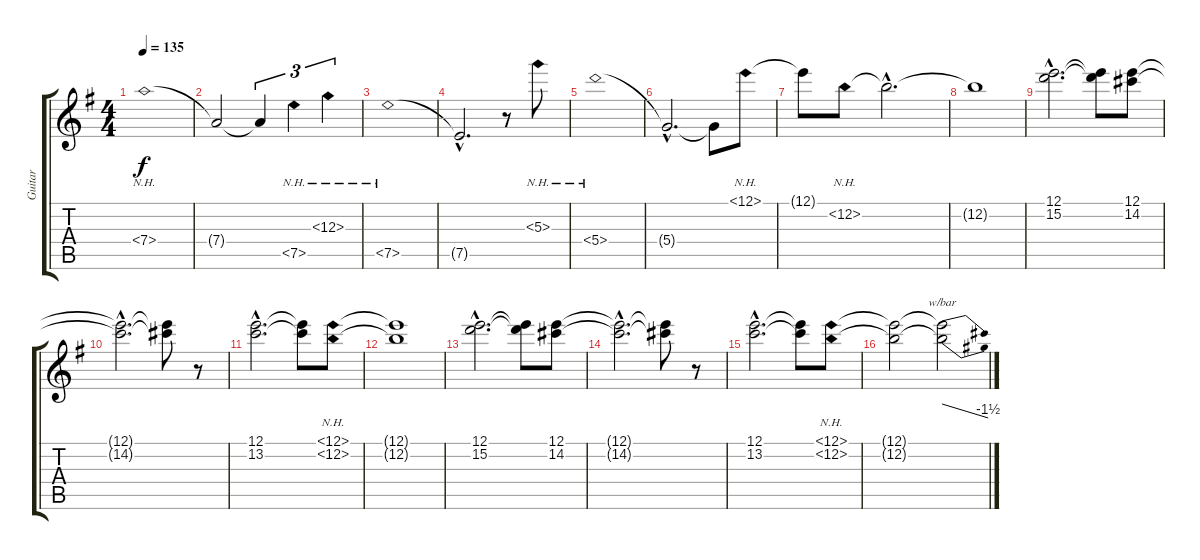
\track ("Guitar" "Guitar") {instrument distortionguitar}
\staff {score tabs}
\tuning (E4 B3 G3 D3 A2 E2) {hide}
\ts (4 4)
\tempo 135
\clef g2
\ks g
7.4{nh}.1{dy f} |
7.4{t}.2 7.4{t}.4{tu (3 2)} 7.5{nh}.4{tu (3 2)} 12.3{nh}.4{tu (3 2)} |
7.5{nh}.1 |
7.5{hac t}.2{d} r.8 5.3{nh}.8 |
5.4{nh}.1 |
5.4{hac t}.2{d} 5.4{t}.8 12.1{nh}.8 |
12.1{t}.8 12.2{nh}.8 12.2{hac t}.2{d} |
12.2{t}.1 |
(12.1{hac} 15.2{hac}).2{d} (12.1{t} 15.2{t}).8 (12.1 14.2).8 |
(12.1{hac t} 14.2{hac t}).2{d} (12.1{t} 14.2{t}).8 r.8 |
(12.1{hac} 13.2{hac}).2{d} (12.1{t} 13.2{t}).8 (12.1{nh} 12.2{nh}).8 |
(12.1{t} 12.2{t}).1 |
(12.1{hac} 15.2{hac}).2{d} (12.1{t} 15.2{t}).8 (12.1 14.2).8 |
(12.1{hac t} 14.2{hac t}).2{d} (12.1{t} 14.2{t}).8 r.8 |
(12.1{hac} 13.2{hac}).2{d} (12.1{t} 13.2{t}).8 (12.1{nh} 12.2{nh}).8 |
(12.1{t} 12.2{t}).2 (12.1{t} 12.2{t}).2{tbe (dive default 0 0 60 -6)}
